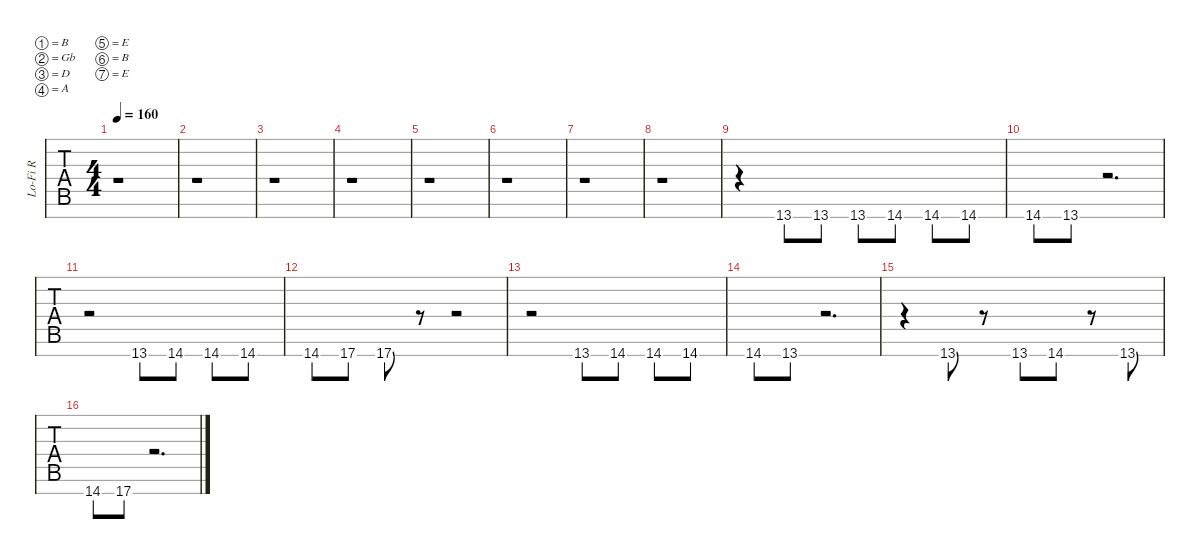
\defaultSystemsLayout 4
\hideDynamics
\bracketExtendMode groupsimilarinstruments
\multiBarRest
\otherSystemsTrackNameOrientation horizontal
\track ("Lo-Fi R" "Lo-Fi R") {instrument distortionguitar}
\staff {tabs}
\tuning (B3 Gb3 D3 A2 E2 B1 E1)
\ts (4 4)
\tempo 160
\clef g2
\ks c
r.1{dy mf} |
r.1 |
r.1 |
r.1 |
r.1 |
r.1 |
r.1 |
r.1 |
r.4 13.7.8 13.7.8 13.7.8 14.7{acc #}.8 14.7{acc #}.8 14.7{acc #}.8 |
14.7{acc #}.8 13.7.8 r.2{d} |
r.2 13.7.8 14.7{acc #}.8 14.7{acc #}.8 14.7{acc #}.8 |
14.7{acc #}.8 17.7.8 17.7.8 r.8 r.2 |
r.2 13.7.8 14.7{acc #}.8 14.7{acc #}.8 14.7{acc #}.8 |
14.7{acc #}.8 13.7.8 r.2{d} |
r.4 13.7.8 r.8 13.7.8 14.7{acc #}.8 r.8 13.7.8 |
14.7{acc #}.8 17.7.8 r.2{d}
